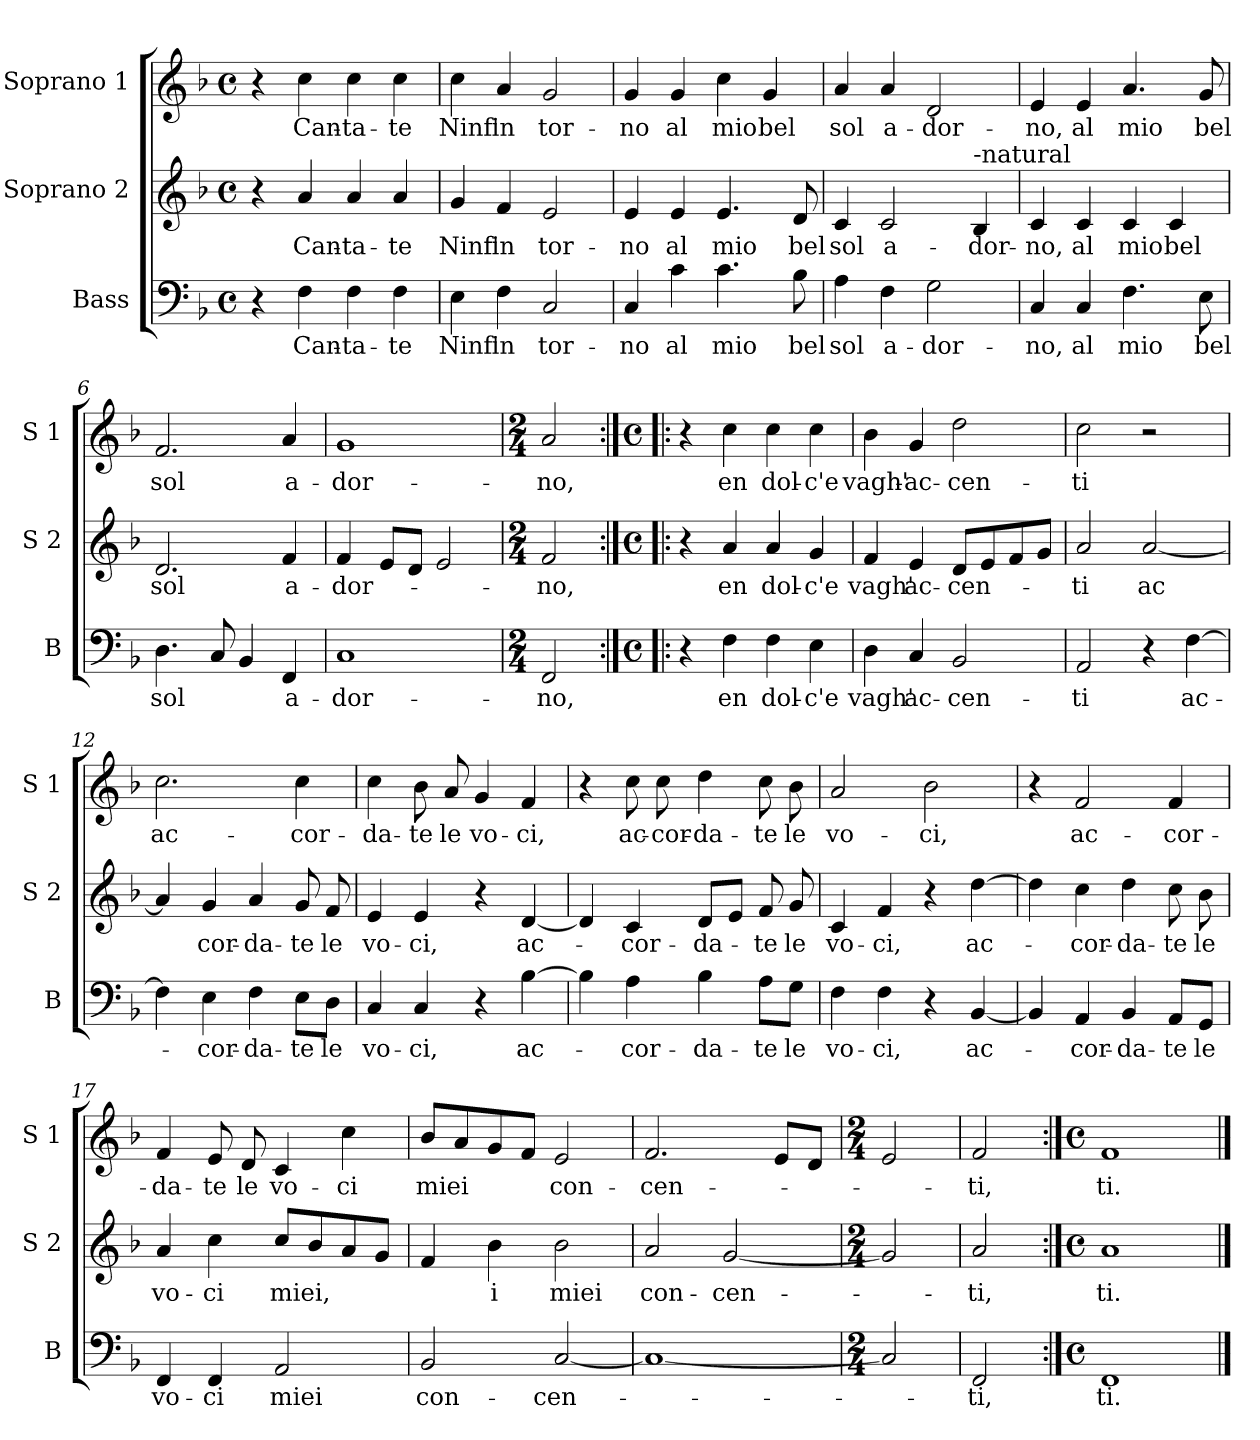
**kern	**text	**kern	**text	**kern	**text
*part3	*part3	*part2	*part2	*part1	*part1
*staff3	*staff3	*staff2	*staff2	*staff1	*staff1
*I"Bass	*	*I"Soprano 2	*	*I"Soprano 1	*
*I'B	*	*I'S 2	*	*I'S 1	*
*clefF4	*	*clefG2	*	*clefG2	*
*k[b-]	*	*k[b-]	*	*k[b-]	*
*F:	*	*F:	*	*F:	*
*M4/4	*	*M4/4	*	*M4/4	*
*met(c)	*	*met(c)	*	*met(c)	*
=1	=1	=1	=1	=1	=1
4r	.	4r	.	4r	.
!	!LO:LY:b	!	!LO:LY:b	!	!LO:LY:b
4F\	Can-	4a/	Can-	4cc\	Can-
!	!LO:LY:b	!	!LO:LY:b	!	!LO:LY:b
4F\	-ta-	4a/	-ta-	4cc\	-ta-
!	!LO:LY:b	!	!LO:LY:b	!	!LO:LY:b
4F\	-te	4a/	-te	4cc\	-te
=2	=2	=2	=2	=2	=2
!	!LO:LY:b	!	!LO:LY:b	!	!LO:LY:b
4E\	Ninf'	4g/	Ninf'	4cc\	Ninf'
!	!LO:LY:b	!	!LO:LY:b	!	!LO:LY:b
4F\	in	4f/	in	4a/	in
!	!LO:LY:b	!	!LO:LY:b	!	!LO:LY:b
2C/	tor-	2e/	tor-	2g/	tor-
=3	=3	=3	=3	=3	=3
!	!LO:LY:b	!	!LO:LY:b	!	!LO:LY:b
4C/	-no	4e/	-no	4g/	-no
!	!LO:LY:b	!	!LO:LY:b	!	!LO:LY:b
4c\	al	4e/	al	4g/	al
!	!LO:LY:b	!	!LO:LY:b	!	!LO:LY:b
4.c\	mio	4.e/	mio	4cc\	mio
!	!	!	!	!	!LO:LY:b
.	.	.	.	4g/	bel
!	!LO:LY:b	!	!LO:LY:b	!	!
8B-\	bel	8d/	bel	.	.
=4	=4	=4	=4	=4	=4
!	!LO:LY:b	!	!LO:LY:b	!	!LO:LY:b
4A\	sol	4c/	sol	4a/	sol
!	!LO:LY:b	!	!LO:LY:b	!	!LO:LY:b
4F\	a-	2c/	a-	4a/	a-
!	!LO:LY:b	!	!	!	!LO:LY:b
2G\	-dor-	.	.	2d/	-dor-
!	!	!LO:TX:a:t=-natural	!	!	!
!	!	!	!LO:LY:b	!	!
.	.	4B-/	-dor-	.	.
!!LO:LB:g=z
=5	=5	=5	=5	=5	=5
!	!LO:LY:b	!	!LO:LY:b	!	!LO:LY:b
4C/	-no,	4c/	-no,	4e/	-no,
!	!LO:LY:b	!	!LO:LY:b	!	!LO:LY:b
4C/	al	4c/	al	4e/	al
!	!LO:LY:b	!	!LO:LY:b	!	!LO:LY:b
4.F\	mio	4c/	mio	4.a/	mio
!	!	!	!LO:LY:b	!	!
.	.	4c/	bel	.	.
!	!LO:LY:b	!	!	!	!LO:LY:b
8E\	bel	.	.	8g/	bel
=6	=6	=6	=6	=6	=6
!	!LO:LY:b	!	!LO:LY:b	!	!LO:LY:b
4.D\	sol	2.d/	sol	2.f/	sol
8C/	.	.	.	.	.
4BB-/	.	.	.	.	.
!	!LO:LY:b	!	!LO:LY:b	!	!LO:LY:b
4FF/	a-	4f/	a-	4a/	a-
=7	=7	=7	=7	=7	=7
!	!LO:LY:b	!	!LO:LY:b	!	!LO:LY:b
1C	-dor-	4f/	-dor-	1g	-dor-
.	.	8e/L	.	.	.
.	.	8d/J	.	.	.
.	.	2e/	.	.	.
=8	=8	=8	=8	=8	=8
*M2/4	*	*M2/4	*	*M2/4	*
!	!LO:LY:b	!	!LO:LY:b	!	!LO:LY:b
2FF/	-no,	2f/	-no,	2a/	-no,
=9:|!|:	=9:|!|:	=9:|!|:	=9:|!|:	=9:|!|:	=9:|!|:
*M4/4	*	*M4/4	*	*M4/4	*
*met(c)	*	*met(c)	*	*met(c)	*
4r	.	4r	.	4r	.
!	!LO:LY:b	!	!LO:LY:b	!	!LO:LY:b
4F\	en	4a/	en	4cc\	en
!	!LO:LY:b	!	!LO:LY:b	!	!LO:LY:b
4F\	dol-	4a/	dol-	4cc\	dol-
!	!LO:LY:b	!	!LO:LY:b	!	!LO:LY:b
4E\	-c'e	4g/	-c'e	4cc\	-c'e
!!LO:LB:g=z
=10	=10	=10	=10	=10	=10
!	!LO:LY:b	!	!LO:LY:b	!	!LO:LY:b
4D\	vagh'	4f/	vagh'	4b-\	vagh'-
!	!LO:LY:b	!	!LO:LY:b	!	!LO:LY:b
4C/	ac-	4e/	ac-	4g/	-ac-
!	!LO:LY:b	!	!LO:LY:b	!	!LO:LY:b
2BB-/	-cen-	8d/L	-cen-	2dd\	-cen-
.	.	8e/	.	.	.
.	.	8f/	.	.	.
.	.	8g/J	.	.	.
=11	=11	=11	=11	=11	=11
!	!LO:LY:b	!	!LO:LY:b	!	!LO:LY:b
2AA/	-ti	2a/	-ti	2cc\	-ti
!	!	!	!LO:LY:b	!	!
4r	.	[2a/	ac	2r	.
!	!LO:LY:b	!	!	!	!
[4F\	ac-	.	.	.	.
=12	=12	=12	=12	=12	=12
!	!	!	!	!	!LO:LY:b
4F\]	.	4a/]	.	2.cc\	ac-
!	!LO:LY:b	!	!LO:LY:b	!	!
4E\	-cor-	4g/	cor-	.	.
!	!LO:LY:b	!	!LO:LY:b	!	!
4F\	-da-	4a/	-da-	.	.
!	!LO:LY:b	!	!LO:LY:b	!	!LO:LY:b
8E\L	-te	8g/	-te	4cc\	-cor-
!	!LO:LY:b	!	!LO:LY:b	!	!
8D\J	le	8f/	le	.	.
=13	=13	=13	=13	=13	=13
!	!LO:LY:b	!	!LO:LY:b	!	!LO:LY:b
4C/	vo-	4e/	vo-	4cc\	-da-
!	!LO:LY:b	!	!LO:LY:b	!	!LO:LY:b
4C/	-ci,	4e/	-ci,	8b-\	-te
!	!	!	!	!	!LO:LY:b
.	.	.	.	8a/	le
!	!	!	!	!	!LO:LY:b
4r	.	4r	.	4g/	vo-
!	!LO:LY:b	!	!LO:LY:b	!	!LO:LY:b
[4B-\	ac-	[4d/	ac-	4f/	-ci,
!!LO:PB:g=z
=14	=14	=14	=14	=14	=14
4B-\]	.	4d/]	.	4r	.
!	!LO:LY:b	!	!LO:LY:b	!	!LO:LY:b
4A\	-cor-	4c/	-cor-	8cc\	ac-
!	!	!	!	!	!LO:LY:b
.	.	.	.	8cc\	-cor-
!	!LO:LY:b	!	!LO:LY:b	!	!LO:LY:b
4B-\	-da-	8d/L	-da-	4dd\	-da-
.	.	8e/J	.	.	.
!	!LO:LY:b	!	!LO:LY:b	!	!LO:LY:b
8A\L	-te	8f/	-te	8cc\	-te
!	!LO:LY:b	!	!LO:LY:b	!	!LO:LY:b
8G\J	le	8g/	le	8b-\	le
=15	=15	=15	=15	=15	=15
!	!LO:LY:b	!	!LO:LY:b	!	!LO:LY:b
4F\	vo-	4c/	vo-	2a/	vo-
!	!LO:LY:b	!	!LO:LY:b	!	!
4F\	-ci,	4f/	-ci,	.	.
!	!	!	!	!	!LO:LY:b
4r	.	4r	.	2b-\	-ci,
!	!LO:LY:b	!	!LO:LY:b	!	!
[4BB-/	ac-	[4dd\	ac-	.	.
=16	=16	=16	=16	=16	=16
4BB-/]	.	4dd\]	.	4r	.
!	!LO:LY:b	!	!LO:LY:b	!	!LO:LY:b
4AA/	-cor-	4cc\	-cor-	2f/	ac-
!	!LO:LY:b	!	!LO:LY:b	!	!
4BB-/	-da-	4dd\	-da-	.	.
!	!LO:LY:b	!	!LO:LY:b	!	!LO:LY:b
8AA/L	-te	8cc\	-te	4f/	-cor-
!	!LO:LY:b	!	!LO:LY:b	!	!
8GG/J	le	8b-\	le	.	.
=17	=17	=17	=17	=17	=17
!	!LO:LY:b	!	!LO:LY:b	!	!LO:LY:b
4FF/	vo-	4a/	vo-	4f/	-da-
!	!LO:LY:b	!	!LO:LY:b	!	!LO:LY:b
4FF/	-ci	4cc\	-ci	8e/	-te
!	!	!	!	!	!LO:LY:b
.	.	.	.	8d/	le
!	!LO:LY:b	!	!LO:LY:b	!	!LO:LY:b
2AA/	miei	8cc/L	miei,	4c/	vo-
.	.	8b-/	.	.	.
!	!	!	!	!	!LO:LY:b
.	.	8a/	.	4cc\	-ci
.	.	8g/J	.	.	.
!!LO:LB:g=z
=18	=18	=18	=18	=18	=18
!	!LO:LY:b	!	!	!	!LO:LY:b
2BB-/	con-	4f/	.	8b-/L	miei
.	.	.	.	8a/	.
!	!	!	!LO:LY:b	!	!
.	.	4b-\	i	8g/	.
.	.	.	.	8f/J	.
!	!LO:LY:b	!	!LO:LY:b	!	!LO:LY:b
[2C/	-cen-	2b-\	miei	2e/	con-
=19	=19	=19	=19	=19	=19
!	!	!	!LO:LY:b	!	!LO:LY:b
1C_	.	2a/	con-	2.f/	-cen-
!	!	!	!LO:LY:b	!	!
.	.	[2g/	-cen-	.	.
.	.	.	.	8e/L	.
.	.	.	.	8d/J	.
=20	=20	=20	=20	=20	=20
*M2/4	*	*M2/4	*	*M2/4	*
2C/]	.	2g/]	.	2e/	.
=21	=21	=21	=21	=21	=21
!	!LO:LY:b	!	!LO:LY:b	!	!LO:LY:b
2FF/	-ti,	2a/	-ti,	2f/	-ti,
=22:|!	=22:|!	=22:|!	=22:|!	=22:|!	=22:|!
*M4/4	*	*M4/4	*	*M4/4	*
*met(c)	*	*met(c)	*	*met(c)	*
!	!LO:LY:b	!	!LO:LY:b	!	!LO:LY:b
1FF	ti.	1a	ti.	1f	ti.
==	==	==	==	==	==
*-	*-	*-	*-	*-	*-
